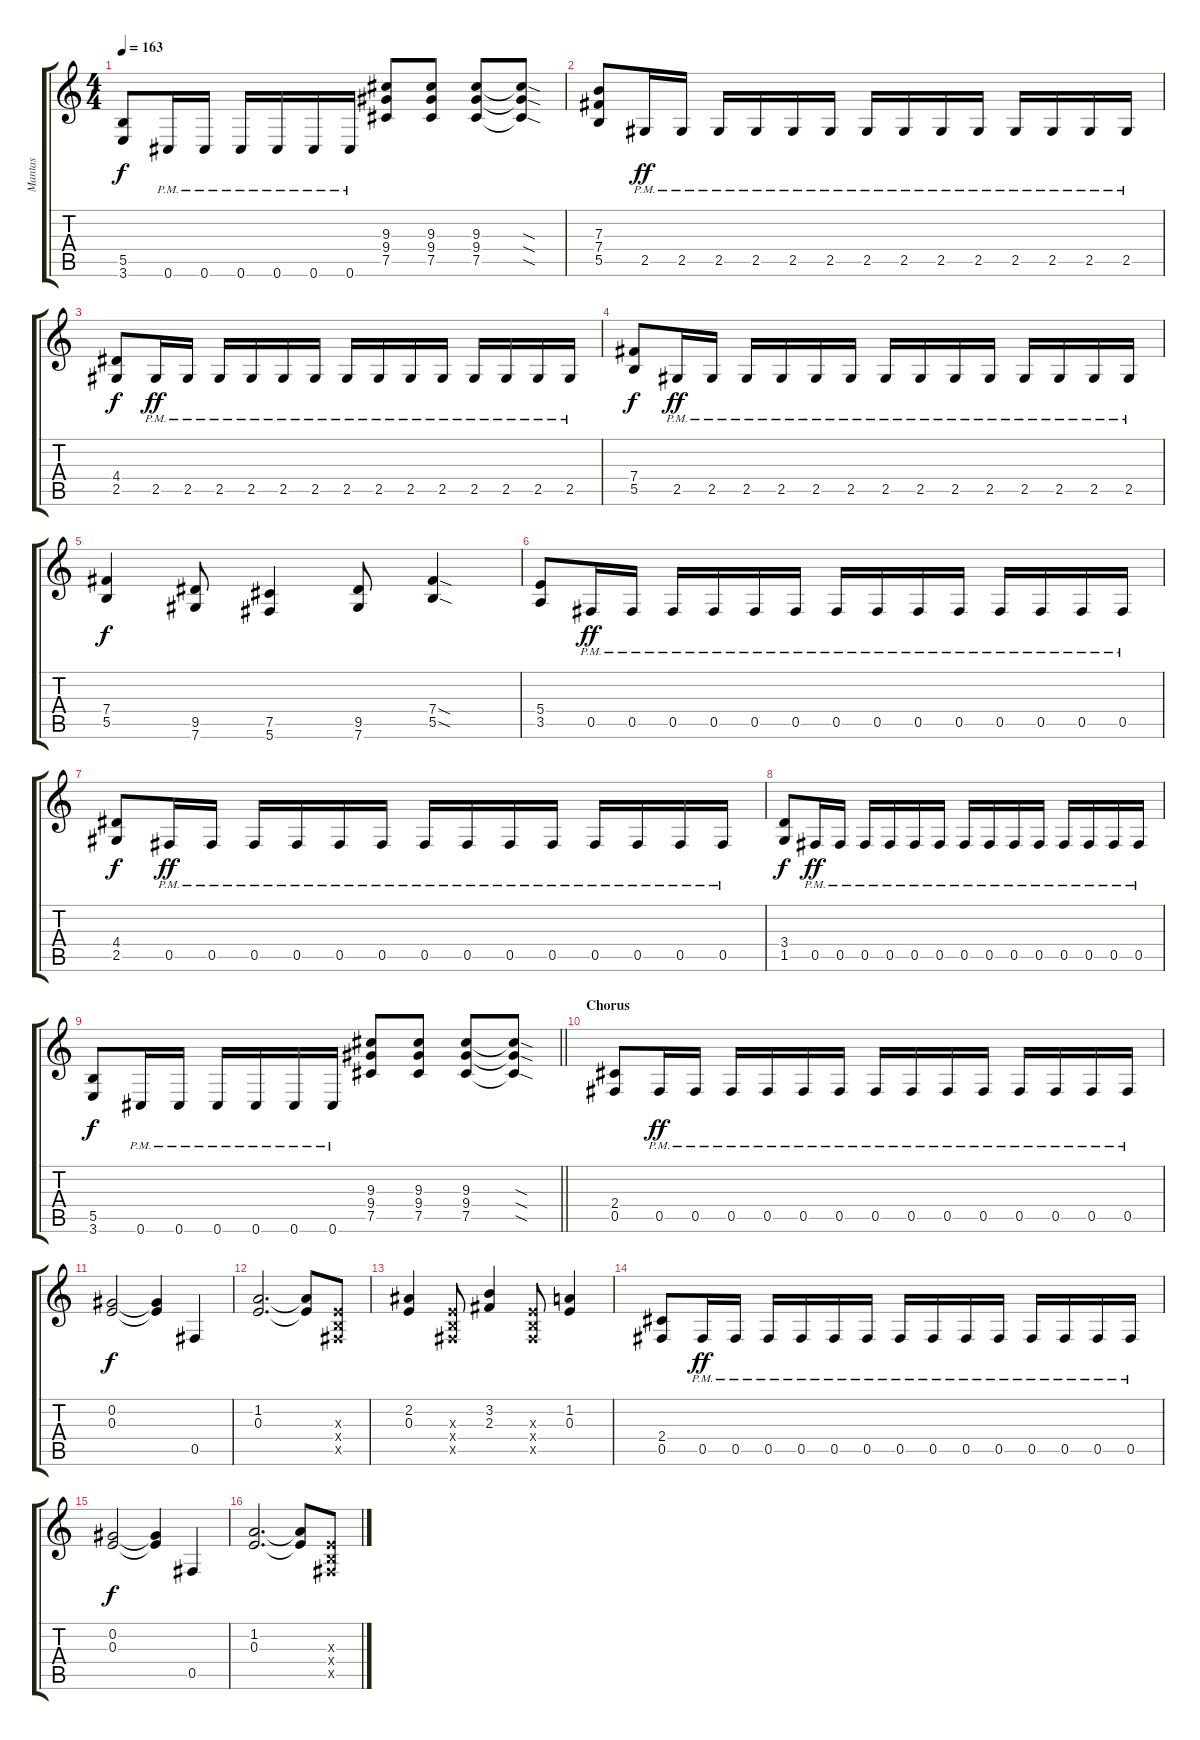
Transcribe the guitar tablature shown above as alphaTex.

\track ("Mantas" "Mantas") {instrument overdrivenguitar}
\staff {score tabs}
\tuning (Db4 Ab3 E3 B2 Gb2 Db2) {hide}
\ts (4 4)
\tempo 163
\clef g2
\ks c
(5.5 3.6).8{dy f} 0.6{pm}.16 0.6{pm}.16 0.6{pm}.16 0.6{pm}.16 0.6{pm}.16 0.6{pm}.16 (9.3 9.4 7.5).8 (9.3 9.4 7.5).8 (9.3 9.4 7.5).8 (9.3{sod t} 9.4{sod t} 7.5{sod t}).8 |
(7.3 7.4 5.5).8 2.5{pm}.16{dy ff} 2.5{pm}.16 2.5{pm}.16 2.5{pm}.16 2.5{pm}.16 2.5{pm}.16 2.5{pm}.16 2.5{pm}.16 2.5{pm}.16 2.5{pm}.16 2.5{pm}.16 2.5{pm}.16 2.5{pm}.16 2.5{pm}.16 |
(4.4 2.5).8{dy f} 2.5{pm}.16{dy ff} 2.5{pm}.16 2.5{pm}.16 2.5{pm}.16 2.5{pm}.16 2.5{pm}.16 2.5{pm}.16 2.5{pm}.16 2.5{pm}.16 2.5{pm}.16 2.5{pm}.16 2.5{pm}.16 2.5{pm}.16 2.5{pm}.16 |
(7.4 5.5).8{dy f} 2.5{pm}.16{dy ff} 2.5{pm}.16 2.5{pm}.16 2.5{pm}.16 2.5{pm}.16 2.5{pm}.16 2.5{pm}.16 2.5{pm}.16 2.5{pm}.16 2.5{pm}.16 2.5{pm}.16 2.5{pm}.16 2.5{pm}.16 2.5{pm}.16 |
(7.4 5.5).4{dy f} (9.5 7.6).8 (7.5 5.6).4 (9.5 7.6).8 (7.4{sod} 5.5{sod}).4 |
(5.4 3.5).8 0.5{pm}.16{dy ff} 0.5{pm}.16 0.5{pm}.16 0.5{pm}.16 0.5{pm}.16 0.5{pm}.16 0.5{pm}.16 0.5{pm}.16 0.5{pm}.16 0.5{pm}.16 0.5{pm}.16 0.5{pm}.16 0.5{pm}.16 0.5{pm}.16 |
(4.4 2.5).8{dy f} 0.5{pm}.16{dy ff} 0.5{pm}.16 0.5{pm}.16 0.5{pm}.16 0.5{pm}.16 0.5{pm}.16 0.5{pm}.16 0.5{pm}.16 0.5{pm}.16 0.5{pm}.16 0.5{pm}.16 0.5{pm}.16 0.5{pm}.16 0.5{pm}.16 |
(3.4 1.5).8{dy f} 0.5{pm}.16{dy ff} 0.5{pm}.16 0.5{pm}.16 0.5{pm}.16 0.5{pm}.16 0.5{pm}.16 0.5{pm}.16 0.5{pm}.16 0.5{pm}.16 0.5{pm}.16 0.5{pm}.16 0.5{pm}.16 0.5{pm}.16 0.5{pm}.16 |
\barLineRight lightlight
(5.5 3.6).8{dy f} 0.6{pm}.16 0.6{pm}.16 0.6{pm}.16 0.6{pm}.16 0.6{pm}.16 0.6{pm}.16 (9.3 9.4 7.5).8 (9.3 9.4 7.5).8 (9.3 9.4 7.5).8 (9.3{sod t} 9.4{sod t} 7.5{sod t}).8 |
\section ("" "Chorus")
(2.4 0.5).8 0.5{pm}.16{dy ff} 0.5{pm}.16 0.5{pm}.16 0.5{pm}.16 0.5{pm}.16 0.5{pm}.16 0.5{pm}.16 0.5{pm}.16 0.5{pm}.16 0.5{pm}.16 0.5{pm}.16 0.5{pm}.16 0.5{pm}.16 0.5{pm}.16 |
(0.2 0.3).2{dy f} (0.2{t} 0.3{t}).4 0.5.4 |
(1.2 0.3).2{d} (1.2{t} 0.3{t}).8 (0.3{x} 0.4{x} 0.5{x}).8 |
(2.2 0.3).4 (0.3{x} 0.4{x} 0.5{x}).8 (3.2 2.3).4 (0.3{x} 0.4{x} 0.5{x}).8 (1.2 0.3).4 |
(2.4 0.5).8 0.5{pm}.16{dy ff} 0.5{pm}.16 0.5{pm}.16 0.5{pm}.16 0.5{pm}.16 0.5{pm}.16 0.5{pm}.16 0.5{pm}.16 0.5{pm}.16 0.5{pm}.16 0.5{pm}.16 0.5{pm}.16 0.5{pm}.16 0.5{pm}.16 |
(0.2 0.3).2{dy f} (0.2{t} 0.3{t}).4 0.5.4 |
(1.2 0.3).2{d} (1.2{t} 0.3{t}).8 (0.3{x} 0.4{x} 0.5{x}).8
